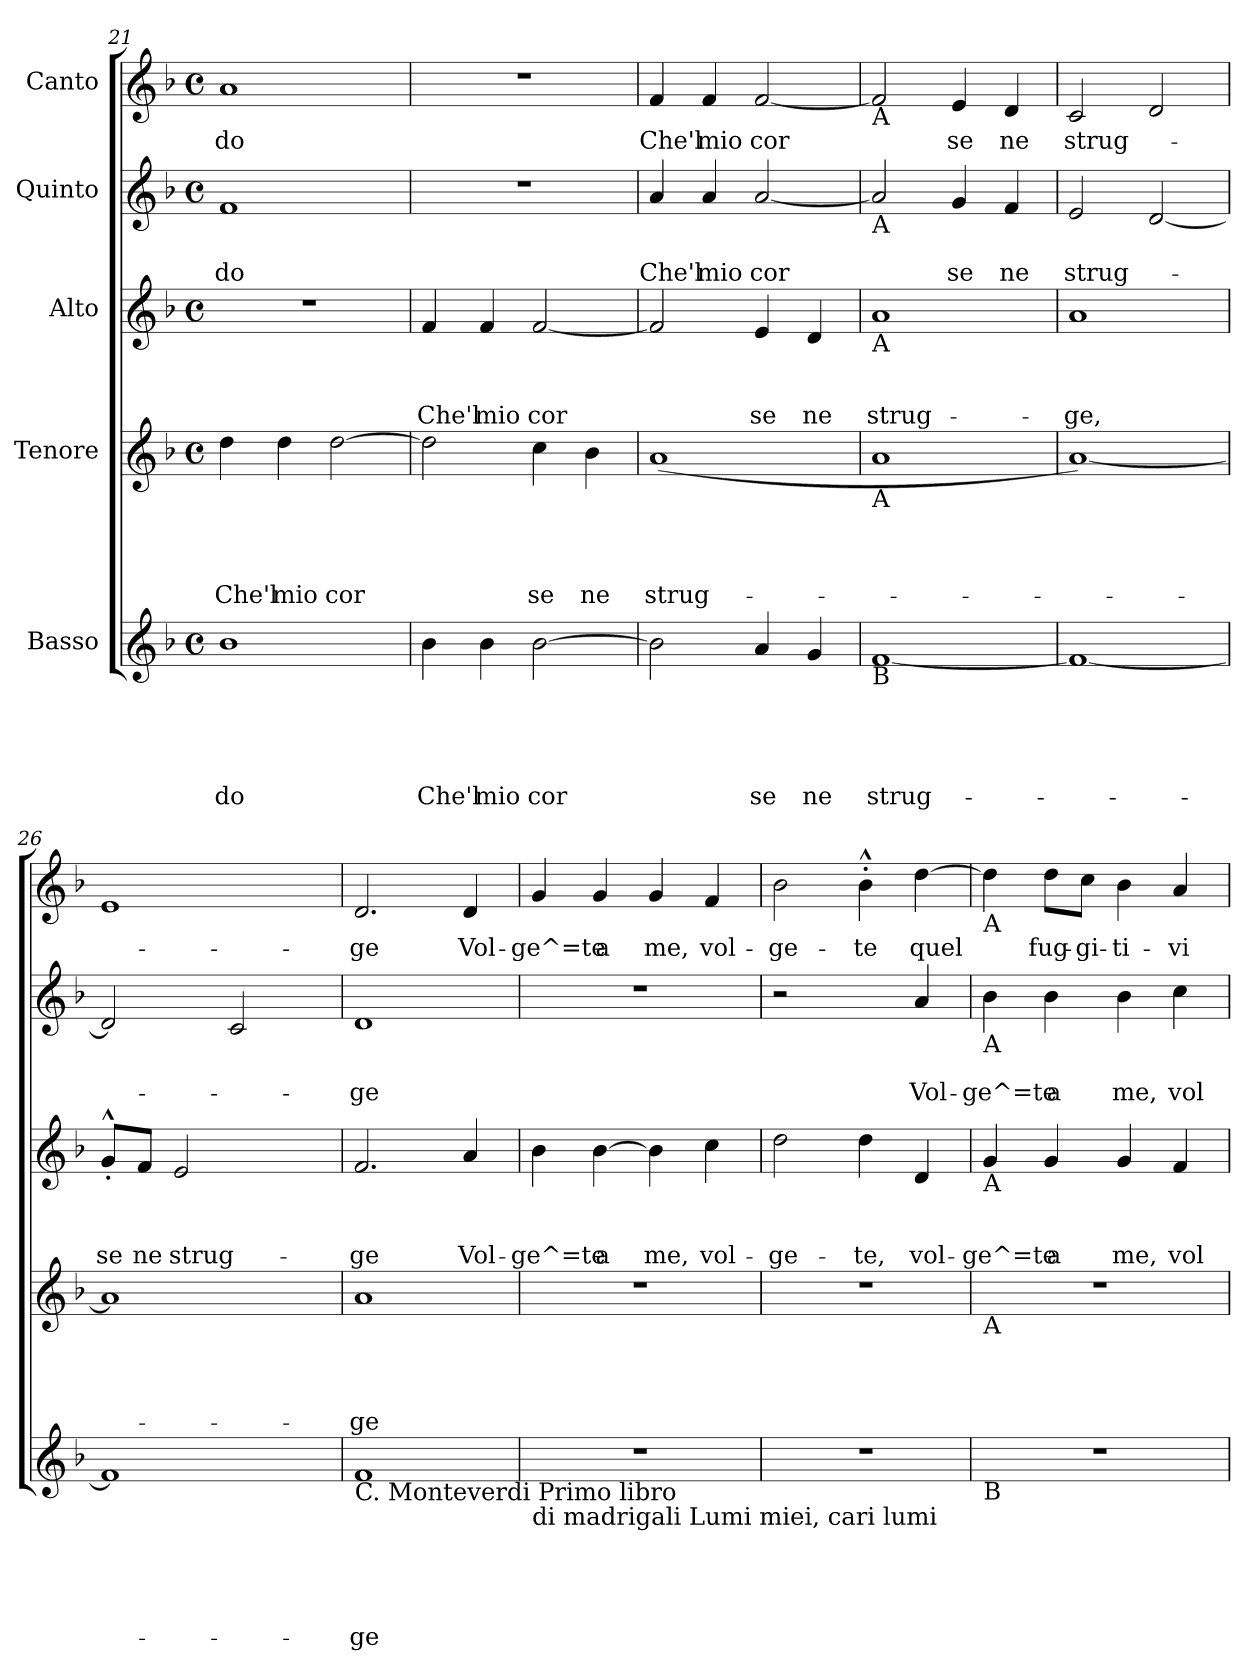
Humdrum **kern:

**kern	**text	**text	**text	**text	**text	**kern	**text	**text	**text	**text	**kern	**text	**text	**text	**kern	**text	**text	**kern	**text
*part5	*part5	*part5	*part5	*part5	*part5	*part4	*part4	*part4	*part4	*part4	*part3	*part3	*part3	*part3	*part2	*part2	*part2	*part1	*part1
*staff5	*staff5	*staff5	*staff5	*staff5	*staff5	*staff4	*staff4	*staff4	*staff4	*staff4	*staff3	*staff3	*staff3	*staff3	*staff2	*staff2	*staff2	*staff1	*staff1
*I"Basso	*	*	*	*	*	*I"Tenore	*	*	*	*	*I"Alto	*	*	*	*I"Quinto	*	*	*I"Canto	*
*clefG2	*	*	*	*	*	*clefG2	*	*	*	*	*clefG2	*	*	*	*clefG2	*	*	*clefG2	*
*k[b-]	*	*	*	*	*	*k[b-]	*	*	*	*	*k[b-]	*	*	*	*k[b-]	*	*	*k[b-]	*
*F:	*	*	*	*	*	*F:	*	*	*	*	*F:	*	*	*	*F:	*	*	*F:	*
*M4/4	*	*	*	*	*	*M4/4	*	*	*	*	*M4/4	*	*	*	*M4/4	*	*	*M4/4	*
*met(c)	*	*	*	*	*	*met(c)	*	*	*	*	*met(c)	*	*	*	*met(c)	*	*	*met(c)	*
=21	=21	=21	=21	=21	=21	=21	=21	=21	=21	=21	=21	=21	=21	=21	=21	=21	=21	=21	=21
!	!	!	!	!	!LO:LY:b	!	!	!	!	!LO:LY:b	!	!	!	!	!	!	!LO:LY:b	!	!LO:LY:b
1b-	.	.	.	.	-do	4dd\	.	.	.	Che'l	1r	.	.	.	1f	.	-do	1a	-do
!	!	!	!	!	!	!	!	!	!	!LO:LY:b	!	!	!	!	!	!	!	!	!
.	.	.	.	.	.	4dd\	.	.	.	mio	.	.	.	.	.	.	.	.	.
!	!	!	!	!	!	!	!	!	!	!LO:LY:b	!	!	!	!	!	!	!	!	!
.	.	.	.	.	.	[>2dd\	.	.	.	cor	.	.	.	.	.	.	.	.	.
=22	=22	=22	=22	=22	=22	=22	=22	=22	=22	=22	=22	=22	=22	=22	=22	=22	=22	=22	=22
!	!	!	!	!	!LO:LY:b	!	!	!	!	!	!	!	!	!LO:LY:b	!	!	!	!	!
4b-\	.	.	.	.	Che'l	2dd\]	.	.	.	.	4f/	.	.	Che'l	1r	.	.	1r	.
!	!	!	!	!	!LO:LY:b	!	!	!	!	!	!	!	!	!LO:LY:b	!	!	!	!	!
4b-\	.	.	.	.	mio	.	.	.	.	.	4f/	.	.	mio	.	.	.	.	.
!	!	!	!	!	!LO:LY:b	!	!	!	!	!LO:LY:b	!	!	!	!LO:LY:b	!	!	!	!	!
[>2b-\	.	.	.	.	cor	4cc\	.	.	.	se	[<2f/	.	.	cor	.	.	.	.	.
!	!	!	!	!	!	!	!	!	!	!LO:LY:b	!	!	!	!	!	!	!	!	!
.	.	.	.	.	.	4b-\	.	.	.	ne	.	.	.	.	.	.	.	.	.
=23	=23	=23	=23	=23	=23	=23	=23	=23	=23	=23	=23	=23	=23	=23	=23	=23	=23	=23	=23
!	!	!	!	!	!	!	!	!	!	!LO:LY:b	!	!	!	!	!	!	!LO:LY:b	!	!LO:LY:b
2b-\]	.	.	.	.	.	(<1a	.	.	.	strug-	2f/]	.	.	.	4a/	.	Che'l	4f/	Che'l
!	!	!	!	!	!	!	!	!	!	!	!	!	!	!	!	!	!LO:LY:b	!	!LO:LY:b
.	.	.	.	.	.	.	.	.	.	.	.	.	.	.	4a/	.	mio	4f/	mio
!	!	!	!	!	!LO:LY:b	!	!	!	!	!	!	!	!	!LO:LY:b	!	!	!LO:LY:b	!	!LO:LY:b
4a/	.	.	.	.	se	.	.	.	.	.	4e/	.	.	se	[<2a/	.	cor	[<2f/	cor
!	!	!	!	!	!LO:LY:b	!	!	!	!	!	!	!	!	!LO:LY:b	!	!	!	!	!
4g/	.	.	.	.	ne	.	.	.	.	.	4d/	.	.	ne	.	.	.	.	.
!!LO:PB:g=z
=24	=24	=24	=24	=24	=24	=24	=24	=24	=24	=24	=24	=24	=24	=24	=24	=24	=24	=24	=24
!	!	!	!	!	!	!	!	!	!	!	!	!	!	!	!	!	!	!LO:TX:b:t=A	!
!	!	!	!	!	!	!	!	!	!	!	!	!	!	!	!LO:TX:b:t=A	!	!	!	!
!	!	!	!	!	!	!	!	!	!	!	!LO:TX:b:t=A	!	!	!	!	!	!	!	!
!	!	!	!	!	!	!LO:TX:b:t=A	!	!	!	!	!	!	!	!	!	!	!	!	!
!LO:TX:b:t=B	!	!	!	!	!	!	!	!	!	!	!	!	!	!	!	!	!	!	!
!	!	!	!	!	!LO:LY:b	!	!	!	!	!	!	!	!	!LO:LY:b	!	!	!	!	!
[<1f	.	.	.	.	strug-	1a	.	.	.	.	1a	.	.	strug-	2a/]	.	.	2f/]	.
!	!	!	!	!	!	!	!	!	!	!	!	!	!	!	!	!	!LO:LY:b	!	!LO:LY:b
.	.	.	.	.	.	.	.	.	.	.	.	.	.	.	4g/	.	se	4e/	se
!	!	!	!	!	!	!	!	!	!	!	!	!	!	!	!	!	!LO:LY:b	!	!LO:LY:b
.	.	.	.	.	.	.	.	.	.	.	.	.	.	.	4f/	.	ne	4d/	ne
=25	=25	=25	=25	=25	=25	=25	=25	=25	=25	=25	=25	=25	=25	=25	=25	=25	=25	=25	=25
!	!	!	!	!	!	!	!	!	!	!	!	!	!	!LO:LY:b	!	!	!LO:LY:b	!	!LO:LY:b
1f_	.	.	.	.	.	[<1a)	.	.	.	.	1a	.	.	-ge,	2e/	.	strug-	2c/	strug-
.	.	.	.	.	.	.	.	.	.	.	.	.	.	.	[<2d/	.	.	2d/	.
=26	=26	=26	=26	=26	=26	=26	=26	=26	=26	=26	=26	=26	=26	=26	=26	=26	=26	=26	=26
!	!	!	!	!	!	!	!	!	!	!	!	!	!	!LO:LY:b	!	!	!	!	!
1f]	.	.	.	.	.	1a]	.	.	.	.	8g^^<'</L	.	.	se	2d/]	.	.	1e	.
!	!	!	!	!	!	!	!	!	!	!	!	!	!	!LO:LY:b	!	!	!	!	!
.	.	.	.	.	.	.	.	.	.	.	8f/J	.	.	ne	.	.	.	.	.
!	!	!	!	!	!	!	!	!	!	!	!	!	!	!LO:LY:b	!	!	!	!	!
.	.	.	.	.	.	.	.	.	.	.	2e/	.	.	strug-	.	.	.	.	.
.	.	.	.	.	.	.	.	.	.	.	.	.	.	.	2c/	.	.	.	.
.	.	.	.	.	.	.	.	.	.	.	4ryy	.	.	.	.	.	.	.	.
=27	=27	=27	=27	=27	=27	=27	=27	=27	=27	=27	=27	=27	=27	=27	=27	=27	=27	=27	=27
!LO:TX:b:t=C. Monteverdi Primo libro	!	!	!	!	!	!	!	!	!	!	!	!	!	!	!	!	!	!	!
!	!	!	!	!	!LO:LY:b	!	!	!	!	!LO:LY:b	!	!	!	!LO:LY:b	!	!	!LO:LY:b	!	!LO:LY:b
1f	.	.	.	.	-ge	1a	.	.	.	-ge	2.f/	.	.	-ge	1d	.	-ge	2.d/	-ge
!	!	!	!	!	!	!	!	!	!	!	!	!	!	!LO:LY:b	!	!	!	!	!LO:LY:b
.	.	.	.	.	.	.	.	.	.	.	4a/	.	.	Vol-	.	.	.	4d/	Vol-
=28	=28	=28	=28	=28	=28	=28	=28	=28	=28	=28	=28	=28	=28	=28	=28	=28	=28	=28	=28
!LO:TX:b:t=di madrigali Lumi miei, cari lumi	!	!	!	!	!	!	!	!	!	!	!	!	!	!	!	!	!	!	!
!	!	!	!	!	!	!	!	!	!	!	!	!	!	!LO:LY:b	!	!	!	!	!LO:LY:b
1r	.	.	.	.	.	1r	.	.	.	.	4b-\	.	.	-ge^=te	1r	.	.	4g/	-ge^=te
!	!	!	!	!	!	!	!	!	!	!	!	!	!	!LO:LY:b	!	!	!	!	!LO:LY:b
.	.	.	.	.	.	.	.	.	.	.	[<4b-\	.	.	a	.	.	.	4g/	a
!	!	!	!	!	!	!	!	!	!	!	!	!	!	!LO:LY:b	!	!	!	!	!LO:LY:b
.	.	.	.	.	.	.	.	.	.	.	4b-\]	.	.	me,	.	.	.	4g/	me,
!	!	!	!	!	!	!	!	!	!	!	!	!	!	!LO:LY:b	!	!	!	!	!LO:LY:b
.	.	.	.	.	.	.	.	.	.	.	4cc\	.	.	vol-	.	.	.	4f/	vol-
=29	=29	=29	=29	=29	=29	=29	=29	=29	=29	=29	=29	=29	=29	=29	=29	=29	=29	=29	=29
!	!	!	!	!	!	!	!	!	!	!	!	!	!	!LO:LY:b	!	!	!	!	!LO:LY:b
1r	.	.	.	.	.	1r	.	.	.	.	2dd\	.	.	-ge-	2r	.	.	2b-\	-ge-
!	!	!	!	!	!	!	!	!	!	!	!	!	!	!LO:LY:b	!	!	!	!	!LO:LY:b
.	.	.	.	.	.	.	.	.	.	.	4dd\	.	.	-te,	4ryy	.	.	4b-^^>'>\	-te
!	!	!	!	!	!	!	!	!	!	!	!	!	!	!LO:LY:b	!	!	!LO:LY:b	!	!LO:LY:b
.	.	.	.	.	.	.	.	.	.	.	4d/	.	.	vol-	4a/	.	Vol-	[>4dd\	quel
!!LO:PB:g=z
=30	=30	=30	=30	=30	=30	=30	=30	=30	=30	=30	=30	=30	=30	=30	=30	=30	=30	=30	=30
!	!	!	!	!	!	!	!	!	!	!	!	!	!	!	!	!	!	!LO:TX:b:t=A	!
!	!	!	!	!	!	!	!	!	!	!	!	!	!	!	!LO:TX:b:t=A	!	!	!	!
!	!	!	!	!	!	!	!	!	!	!	!LO:TX:b:t=A	!	!	!	!	!	!	!	!
!	!	!	!	!	!	!LO:TX:b:t=A	!	!	!	!	!	!	!	!	!	!	!	!	!
!LO:TX:b:t=B	!	!	!	!	!	!	!	!	!	!	!	!	!	!	!	!	!	!	!
!	!	!	!	!	!	!	!	!	!	!	!	!	!	!LO:LY:b	!	!	!LO:LY:b	!	!
1r	.	.	.	.	.	1r	.	.	.	.	4g/	.	.	-ge^=te	4b-\	.	-ge^=te	4dd\]	.
!	!	!	!	!	!	!	!	!	!	!	!	!	!	!LO:LY:b	!	!	!LO:LY:b	!	!LO:LY:b
.	.	.	.	.	.	.	.	.	.	.	4g/	.	.	a	4b-\	.	a	8dd\L	fug-
!	!	!	!	!	!	!	!	!	!	!	!	!	!	!	!	!	!	!	!LO:LY:b
.	.	.	.	.	.	.	.	.	.	.	.	.	.	.	.	.	.	8cc\J	-gi-
!	!	!	!	!	!	!	!	!	!	!	!	!	!	!LO:LY:b	!	!	!LO:LY:b	!	!LO:LY:b
.	.	.	.	.	.	.	.	.	.	.	4g/	.	.	me,	4b-\	.	me,	4b-\	-ti-
!	!	!	!	!	!	!	!	!	!	!	!	!	!	!LO:LY:b	!	!	!LO:LY:b	!	!LO:LY:b
.	.	.	.	.	.	.	.	.	.	.	4f/	.	.	vol-	4cc\	.	vol-	4a/	-vi
=	=	=	=	=	=	=	=	=	=	=	=	=	=	=	=	=	=	=	=
*-	*-	*-	*-	*-	*-	*-	*-	*-	*-	*-	*-	*-	*-	*-	*-	*-	*-	*-	*-
